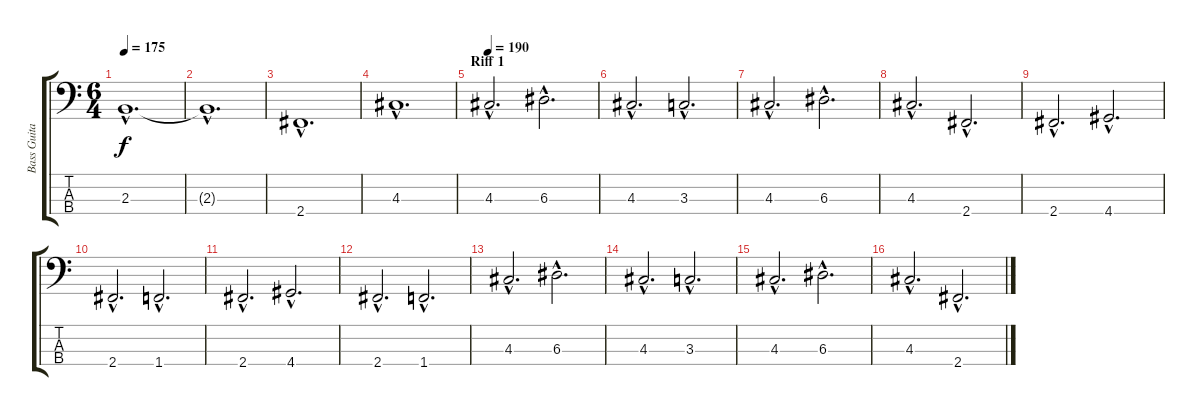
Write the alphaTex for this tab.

\track ("Bass Guitar" "Bass Guita") {instrument electricbasspick}
\staff {score tabs}
\tuning (G2 D2 A1 E1) {hide}
\ts (6 4)
\tempo 175
\clef f4
\ks c
2.3{hac}.1{d dy f} |
2.3{hac t}.1{d} |
2.4{hac}.1{d} |
4.3{hac}.1{d} |
\section ("" "Riff 1")
\tempo 190
4.3{hac}.2{d} 6.3{hac}.2{d} |
4.3{hac}.2{d} 3.3{hac}.2{d} |
4.3{hac}.2{d} 6.3{hac}.2{d} |
4.3{hac}.2{d} 2.4{hac}.2{d} |
2.4{hac}.2{d} 4.4{hac}.2{d} |
2.4{hac}.2{d} 1.4{hac}.2{d} |
2.4{hac}.2{d} 4.4{hac}.2{d} |
2.4{hac}.2{d} 1.4{hac}.2{d} |
4.3{hac}.2{d} 6.3{hac}.2{d} |
4.3{hac}.2{d} 3.3{hac}.2{d} |
4.3{hac}.2{d} 6.3{hac}.2{d} |
4.3{hac}.2{d} 2.4{hac}.2{d}
